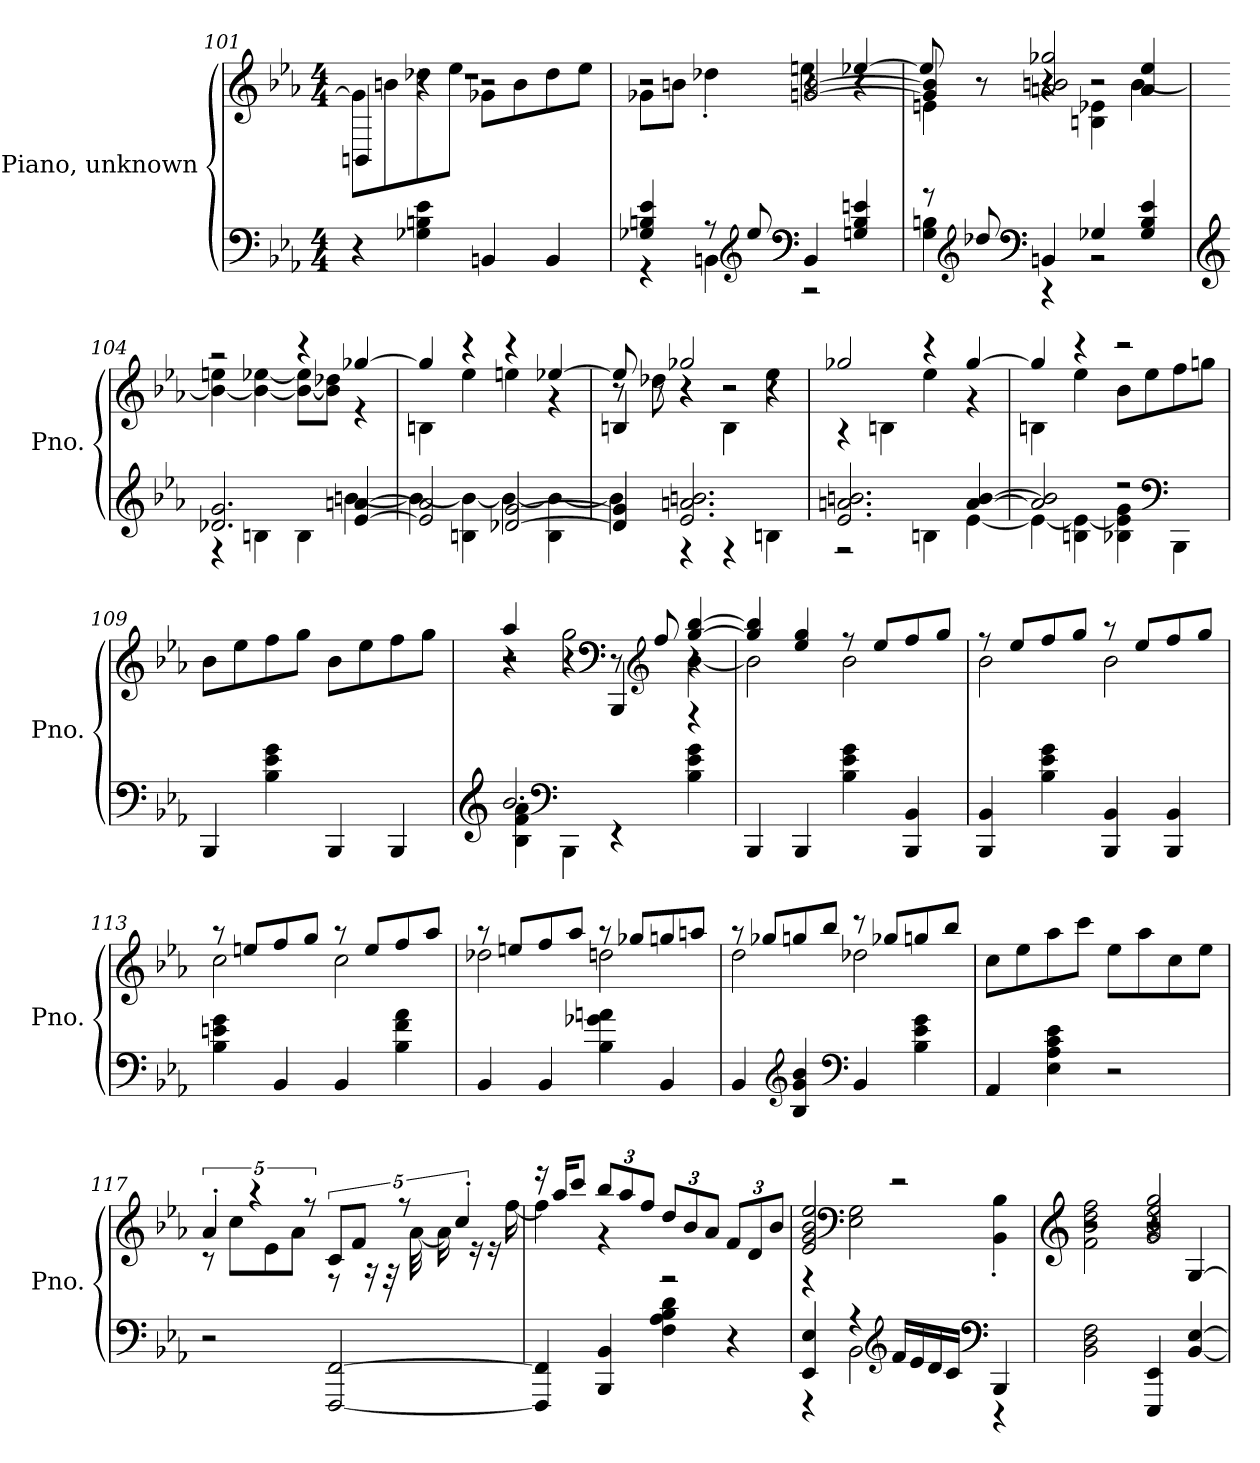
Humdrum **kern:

**kern	**kern
*part1	*part1
*staff2	*staff1
*I"Piano, unknown	*
*I'Pno.	*
!!LO:LB:g=z
*clefF4	*clefG2
*k[b-e-a-]	*k[b-e-a-]
*M4/4	*M4/4
=101	=101
*	*^
*	*	*^
4r	1r	8g-\L]	4BBn/
.	.	8bn\	.
4G-X\ 4Bn\ 4e-\	.	8dd-X\	4r
.	.	8ee-\J	.
4BBn/	.	8g-X\L	2r
.	.	8b\	.
4BB/	.	8dd-\	.
.	.	8ee-\J	.
=102	=102	=102	=102
*^	*	*	*
4G-X/ 4Bn/ 4e-/	4r	2r	8g-X\L	2r
.	.	.	8bn\J	.
8r	4BBn\	.	4dd-X'\	.
*clefG2	*	*	*	*
8ee-/	.	.	.	.
*clefF4	*	*	*	*
4BB/	2r	[2gn/ [2b/	4een\	4r
4Gn/ 4B/ 4en/	.	.	4r	[4ee-X/
=103	=103	=103	=103	=103
8r	4G\ 4Bn\	4g/] 4b/]	4en\	8ee-/]
*clefG2	*	*	*	*
8dd-X/	.	.	.	8r
*clefF4	*	*	*	*
4BBn/	4r	2an/ 2bn/ 2gg-X/	4r	4r
4G-X/	2r	.	4Bn\ 4e-X\	2r
4G-/ 4B/ 4e-/	.	4a/ 4ee-/	[4b\	.
*	*	*v	*v	*v
!!LO:LB:g=z
=104	=104	=104
*clefG2	*	*
*	*	*^
2.d-X/ 2.g/	4r	2r	4b\_ 4een\
.	4Bn\	.	4b\_ [4ee-X\
.	4B\	4r	8b\_ 8ee-\]L
.	.	.	8b\] 8dd-X\J
[4e-/ [4an/	[4bn\	[4gg-X/	4r
=105	=105	=105	=105
2e-/] 2a/]	4b\_	4gg-/]	4Bn\
.	4Bn\ 4b\_	4r	4ee-\
[2d-X/ [2g/	4b\_	4r	4een\
.	4B\ 4b\_	[4ee-X/	4r
=106	=106	=106	=106
*	*	*	*^
4d-/] 4g/]	4b\]	8ee-/]	8r	4Bn/
.	.	8r	8dd-X\	.
2.e-/ 2.an/ 2.bn/	4r	2gg-X/	4r	4r
.	4r	.	4B\	2r
.	4Bn\	4r	4ee-\	.
*	*	*	*v	*v
=107	=107	=107	=107
2.e-/ 2.an/ 2.bn/	2r	2gg-X/	4r
.	.	.	4Bn\
.	4Bn\	4r	4ee-\
[4a/ [4b/	[4e-\	[4gg-/	4r
!!LO:LB:g=z	!!
=108	=108	=108	=108
2a/] 2b/]	4e-\_	4gg-/]	4Bn\
.	4Bn\ 4e-\_	4r	4ee-\
2r	4B-X\ 4e-\] 4g\	2r	8b-\L
.	.	.	8ee-\
*clefF4	*	*	*
.	4BBB-\	.	8ff\
.	.	.	8ggn\J
*v	*v	*	*
*	*v	*v
=109	=109
4BBB-/	8b-\L
.	8ee-\
4B-\ 4e-\ 4g\	8ff\
.	8gg\J
4BBB-/	8b-\L
.	8ee-\
4BBB-/	8ff\
.	8gg\J
=110	=110
*clefG2	*
*^	*^
*	*	*	*^
2.b-/	4B-\ 4f\ 4a-\	4aa-/	4r	2r
*clefF4	*	*	*	*
.	4BBB-\	4r	2gg\	.
*	*	*clefF4	*	*
.	4r	8r	.	4BBB-/
*	*	*clefG2	*	*
.	.	8ff/	.	.
4r	4B-\ 4e-\ 4g\	[4gg/ [4bb-/	[4b-\	4r
*v	*v	*	*	*
*	*	*v	*v
=111	=111	=111
4BBB-/	4gg/] 4bb-/]	2b-\]
4BBB-/	4ee-/ 4gg/	.
4B-\ 4e-\ 4g\	8r	2b-\
.	8ee-/L	.
4BBB-/ 4BB-/	8ff/	.
.	8gg/J	.
!!LO:LB:g=z	!!
=112	=112	=112
4BBB-/ 4BB-/	8r	2b-\
.	8ee-/L	.
4B-\ 4e-\ 4g\	8ff/	.
.	8gg/J	.
4BBB-/ 4BB-/	8r	2b-\
.	8ee-/L	.
4BBB-/ 4BB-/	8ff/	.
.	8gg/J	.
=113	=113	=113
4B-\ 4en\ 4g\	8r	2cc\
.	8een/L	.
4BB-/	8ff/	.
.	8gg/J	.
4BB-/	8r	2cc\
.	8ee/L	.
4B-\ 4f\ 4a-\	8ff/	.
.	8aa-/J	.
=114	=114	=114
4BB-/	8r	2dd-X\
.	8een/L	.
4BB-/	8ff/	.
.	8aa-/J	.
4B-\ 4g-X\ 4an\	8r	2ddn\
.	8gg-X/L	.
4BB-/	8ggn/	.
.	8aan/J	.
=115	=115	=115
4BB-/	8r	2dd\
.	8gg-X/L	.
*clefG2	*	*
4B-/ 4g/ 4b-/	8ggn/	.
.	8bb-/J	.
*clefF4	*	*
4BB-/	8r	2dd-X\
.	8gg-X/L	.
4B-\ 4e-\ 4g\	8ggn/	.
.	8bb-/J	.
*	*v	*v
!!LO:PB:g=z
=116	=116
4AA-/	8cc\L
.	8ee-\
4E-\ 4A-\ 4c\ 4e-\	8aa-\
.	8ccc\J
2r	8ee-\L
.	8aa-\
.	8cc\
.	8ee-\J
=117	=117
*	*^
2r	5a-'/	8r
.	.	8cc\L
.	5r	.
.	.	8e-\
.	.	8a-\J
.	10r	.
[2FFF/ [2FF/	10c/L	8r
.	10f/J	.
.	.	16r
.	.	32r
.	10r	.
.	.	[32a-\
.	.	16a-\]
.	5cc'/	.
.	.	16r
.	.	16r
.	.	[16ff\
=118	=118	=118
4FFF/] 4FF/]	16r	4ff\]
.	16aa-/KL	.
.	8ccc/J	.
*	*Xbrackettup	*
4BBB-/ 4BB-/	12bb-/L	4r
.	12aa-/	.
.	12ff/J	.
4F\ 4A-\ 4B-\ 4d\	12dd/L	2r
.	12b-/	.
.	12a-/J	.
4r	12f/L	.
.	12d/	.
.	12b-/J	.
!!LO:LB:g=z	!!
=119	=119	=119
*^	*	*
4EE-/ 4E-/	4r	2e-/ 2g/ 2b-/ 2ee-/	4r
*	*	*clefF4	*
4r	2BB-\	.	2E-\ 2G\
*clefG2	*	*	*
16f/LL	.	2r	.
16e-/	.	.	.
16d/	.	.	.
16c/JJ	.	.	.
*clefF4	*	*	*
4BBB-/	4r	.	4BB-\' 4B-\'
*v	*v	*	*
*	*v	*v
=120	=120
*	*clefG2
*	*^
*	*	*^
2BB-\ 2D\ 2F\	2r	2f\ 2b-\ 2dd\ 2ff\	2r
4EEE-/ 4EE-/	2g/ 2b-/ 2ee-/ 2gg/	2r	4r
[4BB-/ [4E-/	.	.	[4G/
*	*v	*v	*v
=	=
*-	*-
